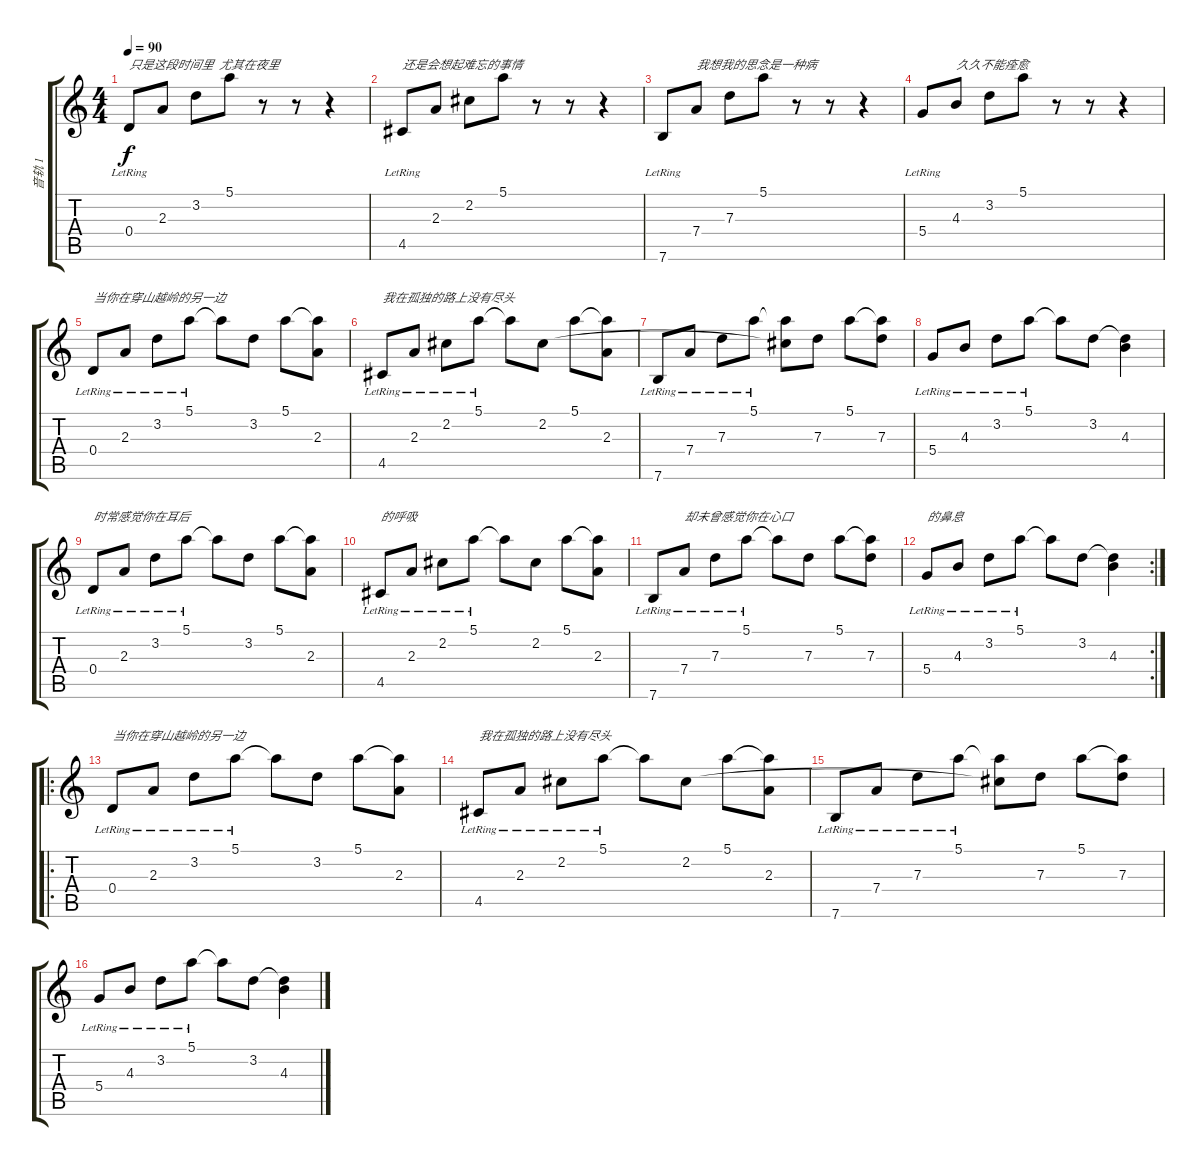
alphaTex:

\track ("音轨 1" "音轨 1") {instrument acousticguitarsteel}
\staff {score tabs}
\tuning (E4 B3 G3 D3 A2 E2) {hide}
\ts (4 4)
\tempo 90
\clef g2
\ks c
0.4{lr}.8{txt "只是这段时间里  尤其在夜里" dy f} 2.3.8 3.2.8 5.1.8 r.8 r.8 r.4 |
4.5{lr}.8{txt "还是会想起难忘的事情"} 2.3.8 2.2.8 5.1.8 r.8 r.8 r.4 |
7.6{lr}.8 7.4.8{txt "我想我的思念是一种病"} 7.3.8 5.1.8 r.8 r.8 r.4 |
5.4{lr}.8 4.3.8{txt "久久不能痊愈"} 3.2.8 5.1.8 r.8 r.8 r.4 |
0.4{lr}.8{txt "当你在穿山越岭的另一边"} 2.3{lr}.8 3.2{lr}.8 5.1{lr}.8 5.1{t}.8 3.2.8 5.1.8 (5.1{t} 2.3).8 |
4.5{lr}.8{txt "我在孤独的路上没有尽头"} 2.3{lr}.8 2.2{lr}.8 5.1{lr}.8 5.1{t}.8 2.2.8 5.1.8 (5.1{t} 2.3).8 |
7.6{lr}.8 7.4{lr}.8 7.3{lr}.8 5.1{lr}.8 (5.1{t} 2.2{t}).8 7.3.8 5.1.8 (5.1{t} 7.3).8 |
5.4{lr}.8 4.3{lr}.8 3.2{lr}.8 5.1{lr}.8 5.1{t}.8 3.2.8 (3.2{t} 4.3).4 |
0.4{lr}.8{txt "时常感觉你在耳后"} 2.3{lr}.8 3.2{lr}.8 5.1{lr}.8 5.1{t}.8 3.2.8 5.1.8 (5.1{t} 2.3).8 |
4.5{lr}.8{txt "的呼吸"} 2.3{lr}.8 2.2{lr}.8 5.1{lr}.8 5.1{t}.8 2.2.8 5.1.8 (5.1{t} 2.3).8 |
7.6{lr}.8 7.4{lr}.8{txt "却未曾感觉你在心口"} 7.3{lr}.8 5.1{lr}.8 5.1{t}.8 7.3.8 5.1.8 (5.1{t} 7.3).8 |
\rc 2
5.4{lr}.8{txt "的鼻息"} 4.3{lr}.8 3.2{lr}.8 5.1{lr}.8 5.1{t}.8 3.2.8 (3.2{t} 4.3).4 |
\ro
0.4{lr}.8{txt "当你在穿山越岭的另一边"} 2.3{lr}.8 3.2{lr}.8 5.1{lr}.8 5.1{t}.8 3.2.8 5.1.8 (5.1{t} 2.3).8 |
4.5{lr}.8{txt "我在孤独的路上没有尽头"} 2.3{lr}.8 2.2{lr}.8 5.1{lr}.8 5.1{t}.8 2.2.8 5.1.8 (5.1{t} 2.3).8 |
7.6{lr}.8 7.4{lr}.8 7.3{lr}.8 5.1{lr}.8 (5.1{t} 2.2{t}).8 7.3.8 5.1.8 (5.1{t} 7.3).8 |
5.4{lr}.8 4.3{lr}.8 3.2{lr}.8 5.1{lr}.8 5.1{t}.8 3.2.8 (3.2{t} 4.3).4
